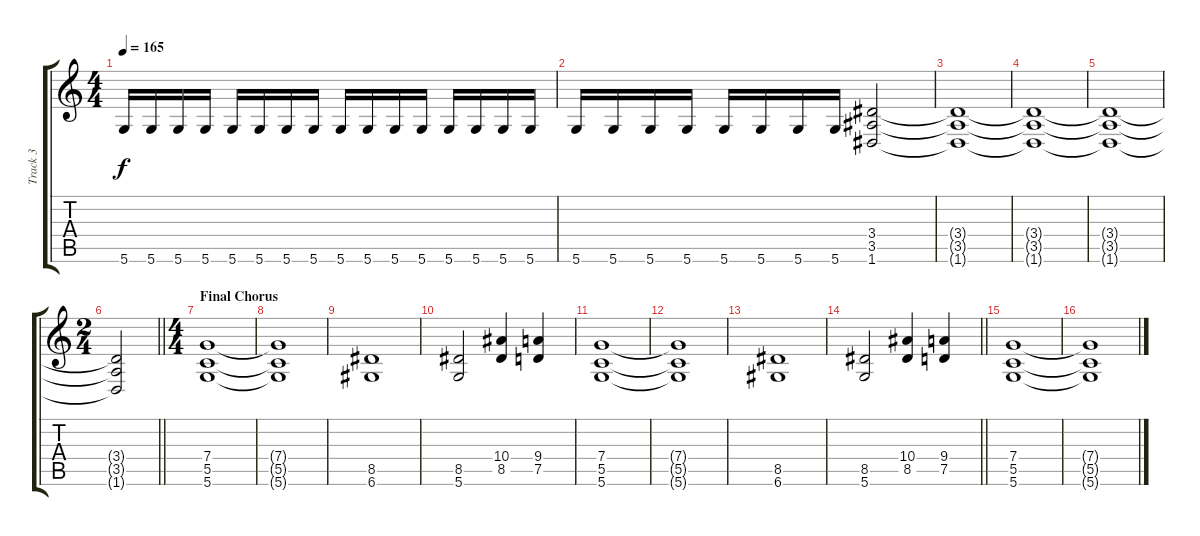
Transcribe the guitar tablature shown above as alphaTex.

\track ("Track 3" "Track 3") {instrument overdrivenguitar}
\staff {score tabs}
\tuning (D4 A3 F3 C3 G2 D2) {hide}
\ts (4 4)
\tempo 165
\clef g2
\ks c
5.6.16{dy f} 5.6.16 5.6.16 5.6.16 5.6.16 5.6.16 5.6.16 5.6.16 5.6.16 5.6.16 5.6.16 5.6.16 5.6.16 5.6.16 5.6.16 5.6.16 |
5.6.16 5.6.16 5.6.16 5.6.16 5.6.16 5.6.16 5.6.16 5.6.16 (3.4 3.5 1.6).2 |
(3.4{t} 3.5{t} 1.6{t}).1 |
(3.4{t} 3.5{t} 1.6{t}).1 |
(3.4{t} 3.5{t} 1.6{t}).1 |
\ts (2 4)
\barLineRight lightlight
(3.4{t} 3.5{t} 1.6{t}).2 |
\ts (4 4)
\section ("" "Final Chorus")
(7.4 5.5 5.6).1 |
(7.4{t} 5.5{t} 5.6{t}).1 |
(8.5 6.6).1 |
(8.5 5.6).2 (10.4 8.5).4 (9.4 7.5).4 |
(7.4 5.5 5.6).1 |
(7.4{t} 5.5{t} 5.6{t}).1 |
(8.5 6.6).1 |
\barLineRight lightlight
(8.5 5.6).2 (10.4 8.5).4 (9.4 7.5).4 |
(7.4 5.5 5.6).1 |
(7.4{t} 5.5{t} 5.6{t}).1
